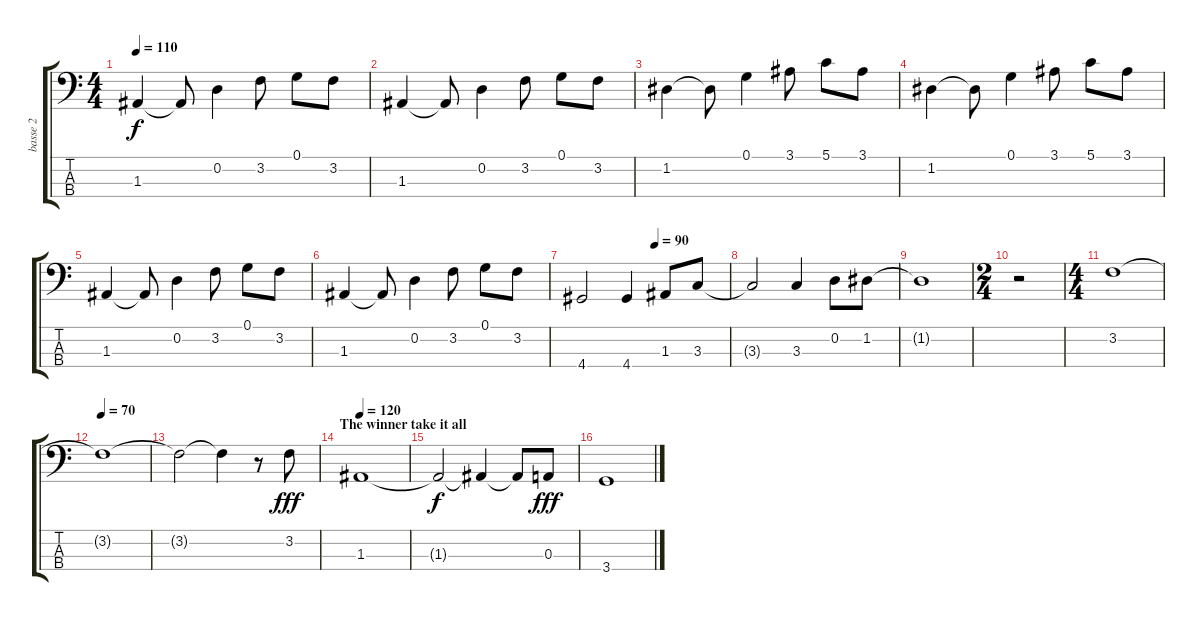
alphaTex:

\track ("basse 2" "basse 2") {instrument electricbassfinger}
\staff {score tabs}
\tuning (G2 D2 A1 E1) {hide}
\ts (4 4)
\tempo 110
\clef f4
\ks c
1.3.4{dy f} 1.3{t}.8 0.2.4 3.2.8 0.1.8 3.2.8 |
1.3.4 1.3{t}.8 0.2.4 3.2.8 0.1.8 3.2.8 |
1.2.4 1.2{t}.8 0.1.4 3.1.8 5.1.8 3.1.8 |
1.2.4 1.2{t}.8 0.1.4 3.1.8 5.1.8 3.1.8 |
1.3.4 1.3{t}.8 0.2.4 3.2.8 0.1.8 3.2.8 |
1.3.4 1.3{t}.8 0.2.4 3.2.8 0.1.8 3.2.8 |
\tempo (90 0.5)
4.4.2 4.4.4 1.3.8 3.3.8 |
3.3{t}.2 3.3.4 0.2.8 1.2.8 |
1.2{t}.1 |
\ts (2 4)
r.2 |
\ts (4 4)
3.2.1 |
\tempo 70
3.2{t}.1 |
3.2{t}.2 3.2{t}.4 r.8 3.2.8{dy fff} |
\section ("" "The winner take it all")
\tempo 120
1.3.1 |
1.3{t}.2{dy f} 1.3{t}.4 1.3{t}.8 0.3.8{dy fff} |
3.4.1
